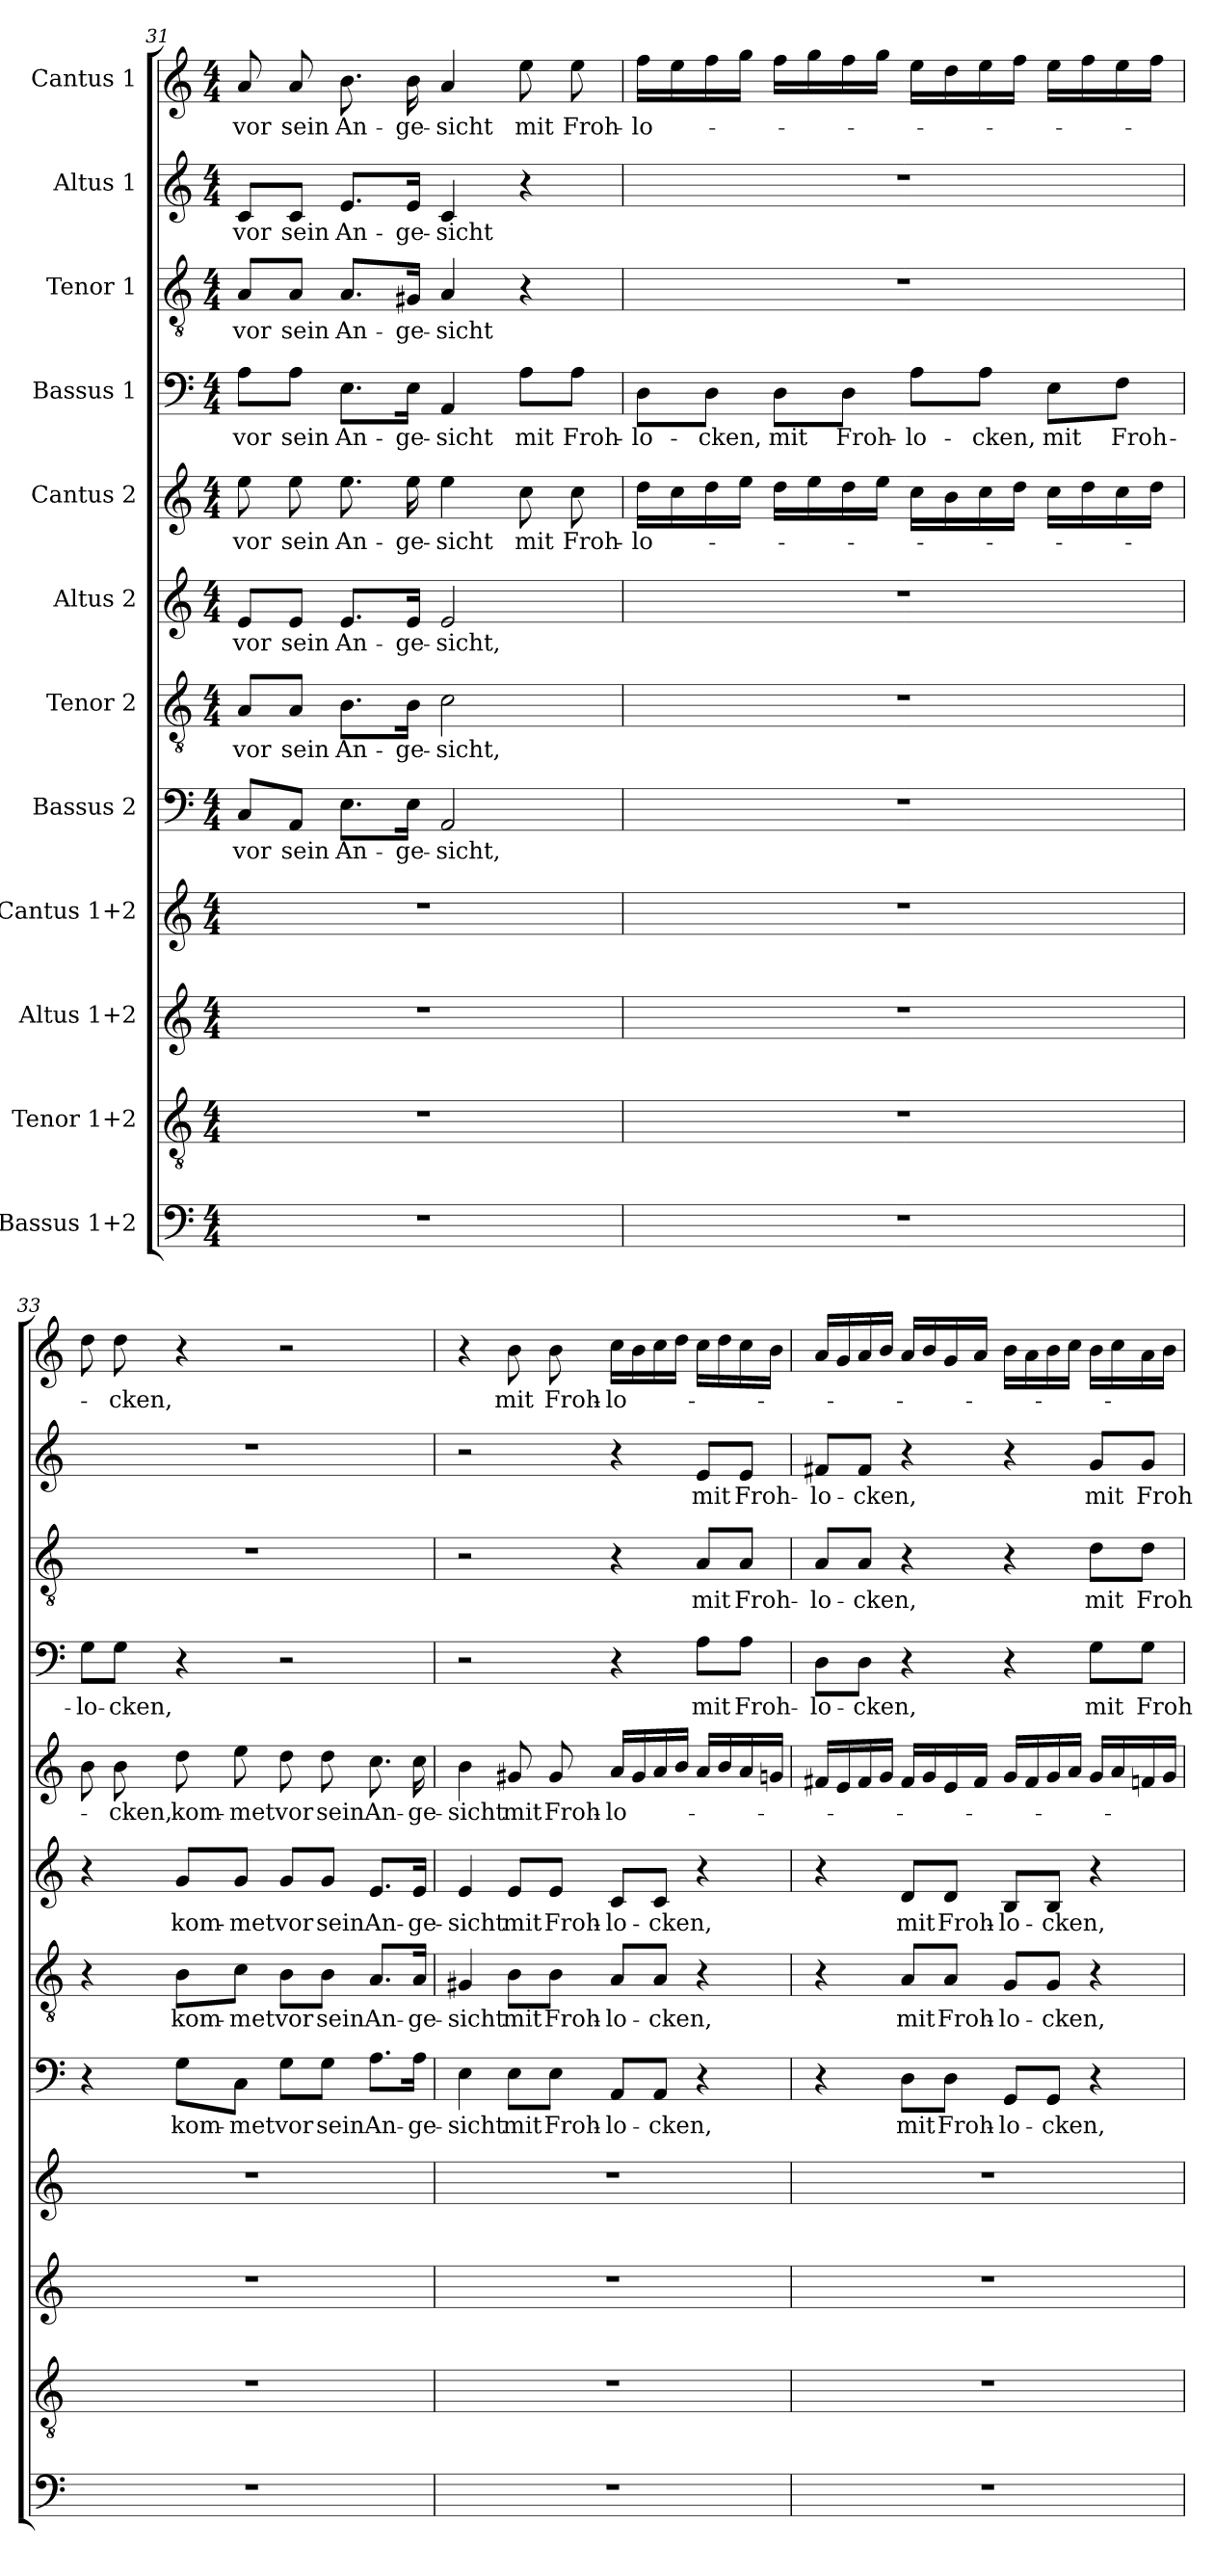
**kern	**kern	**kern	**kern	**kern	**text	**kern	**text	**kern	**text	**kern	**text	**kern	**text	**kern	**text	**kern	**text	**kern	**text
*part12	*part11	*part10	*part9	*part8	*part8	*part7	*part7	*part6	*part6	*part5	*part5	*part4	*part4	*part3	*part3	*part2	*part2	*part1	*part1
*staff12	*staff11	*staff10	*staff9	*staff8	*staff8	*staff7	*staff7	*staff6	*staff6	*staff5	*staff5	*staff4	*staff4	*staff3	*staff3	*staff2	*staff2	*staff1	*staff1
*I"Bassus 1+2	*I"Tenor 1+2	*I"Altus 1+2	*I"Cantus 1+2	*I"Bassus 2	*	*I"Tenor  2	*	*I"Altus 2	*	*I"Cantus 2	*	*I"Bassus 1	*	*I"Tenor  1	*	*I"Altus 1	*	*I"Cantus 1	*
*clefF4	*clefGv2	*clefG2	*clefG2	*clefF4	*	*clefGv2	*	*clefG2	*	*clefG2	*	*clefF4	*	*clefGv2	*	*clefG2	*	*clefG2	*
*k[]	*k[]	*k[]	*k[]	*k[]	*	*k[]	*	*k[]	*	*k[]	*	*k[]	*	*k[]	*	*k[]	*	*k[]	*
*M4/4	*M4/4	*M4/4	*M4/4	*M4/4	*	*M4/4	*	*M4/4	*	*M4/4	*	*M4/4	*	*M4/4	*	*M4/4	*	*M4/4	*
=31	=31	=31	=31	=31	=31	=31	=31	=31	=31	=31	=31	=31	=31	=31	=31	=31	=31	=31	=31
1r	1r	1r	1r	8C/L	vor	8A/L	vor	8e/L	vor	8ee\	vor	8A\L	vor	8A/L	vor	8c/L	vor	8a/	vor
.	.	.	.	8AA/J	sein	8A/J	sein	8e/J	sein	8ee\	sein	8A\J	sein	8A/J	sein	8c/J	sein	8a/	sein
.	.	.	.	8.E\L	An-	8.B\L	An-	8.e/L	An-	8.ee\	An-	8.E\L	An-	8.A/L	An-	8.e/L	An-	8.b\	An-
.	.	.	.	16E\Jk	-ge-	16B\Jk	-ge-	16e/Jk	ge-	16ee\	-ge-	16E\Jk	-ge-	16G#X/Jk	-ge-	16e/Jk	-ge-	16b\	-ge-
.	.	.	.	2AA/	-sicht,	2c\	-sicht,	2e/	sicht,	4ee\	-sicht	4AA/	-sicht	4A/	-sicht	4c/	-sicht	4a/	-sicht
.	.	.	.	.	.	.	.	.	.	8cc\	mit	8A\L	mit	4r	.	4r	.	8ee\	mit
.	.	.	.	.	.	.	.	.	.	8cc\	Froh-	8A\J	Froh-	.	.	.	.	8ee\	Froh-
!!LO:PB:g=z
=32	=32	=32	=32	=32	=32	=32	=32	=32	=32	=32	=32	=32	=32	=32	=32	=32	=32	=32	=32
1r	1r	1r	1r	1r	.	1r	.	1r	.	16dd\LL	-lo-	8D\L	-lo-	1r	.	1r	.	16ff\LL	-lo-
.	.	.	.	.	.	.	.	.	.	16cc\	.	.	.	.	.	.	.	16ee\	.
.	.	.	.	.	.	.	.	.	.	16dd\	.	8D\J	-cken,	.	.	.	.	16ff\	.
.	.	.	.	.	.	.	.	.	.	16ee\JJ	.	.	.	.	.	.	.	16gg\JJ	.
.	.	.	.	.	.	.	.	.	.	16dd\LL	.	8D\L	mit	.	.	.	.	16ff\LL	.
.	.	.	.	.	.	.	.	.	.	16ee\	.	.	.	.	.	.	.	16gg\	.
.	.	.	.	.	.	.	.	.	.	16dd\	.	8D\J	Froh-	.	.	.	.	16ff\	.
.	.	.	.	.	.	.	.	.	.	16ee\JJ	.	.	.	.	.	.	.	16gg\JJ	.
.	.	.	.	.	.	.	.	.	.	16cc\LL	.	8A\L	-lo-	.	.	.	.	16ee\LL	.
.	.	.	.	.	.	.	.	.	.	16b\	.	.	.	.	.	.	.	16dd\	.
.	.	.	.	.	.	.	.	.	.	16cc\	.	8A\J	-cken,	.	.	.	.	16ee\	.
.	.	.	.	.	.	.	.	.	.	16dd\JJ	.	.	.	.	.	.	.	16ff\JJ	.
.	.	.	.	.	.	.	.	.	.	16cc\LL	.	8E\L	mit	.	.	.	.	16ee\LL	.
.	.	.	.	.	.	.	.	.	.	16dd\	.	.	.	.	.	.	.	16ff\	.
.	.	.	.	.	.	.	.	.	.	16cc\	.	8F\J	Froh-	.	.	.	.	16ee\	.
.	.	.	.	.	.	.	.	.	.	16dd\JJ	.	.	.	.	.	.	.	16ff\JJ	.
=33	=33	=33	=33	=33	=33	=33	=33	=33	=33	=33	=33	=33	=33	=33	=33	=33	=33	=33	=33
1r	1r	1r	1r	4r	.	4r	.	4r	.	8b\	.	8G\L	-lo-	1r	.	1r	.	8dd\	.
.	.	.	.	.	.	.	.	.	.	8b\	-cken,	8G\J	-cken,	.	.	.	.	8dd\	-cken,
.	.	.	.	8G\L	kom-	8B\L	kom-	8g/L	kom-	8dd\	kom-	4r	.	.	.	.	.	4r	.
.	.	.	.	8C\J	-met	8c\J	-met	8g/J	met	8ee\	-met	.	.	.	.	.	.	.	.
.	.	.	.	8G\L	vor	8B\L	vor	8g/L	vor	8dd\	vor	2r	.	.	.	.	.	2r	.
.	.	.	.	8G\J	sein	8B\J	sein	8g/J	sein	8dd\	sein	.	.	.	.	.	.	.	.
.	.	.	.	8.A\L	An-	8.A/L	An-	8.e/L	An-	8.cc\	An-	.	.	.	.	.	.	.	.
.	.	.	.	16A\Jk	-ge-	16A/Jk	-ge-	16e/Jk	ge-	16cc\	-ge-	.	.	.	.	.	.	.	.
=34	=34	=34	=34	=34	=34	=34	=34	=34	=34	=34	=34	=34	=34	=34	=34	=34	=34	=34	=34
1r	1r	1r	1r	4E\	-sicht	4G#X/	-sicht	4e/	sicht	4b\	-sicht	2r	.	2r	.	2r	.	4r	.
.	.	.	.	8E\L	mit	8B\L	mit	8e/L	mit	8g#X/	mit	.	.	.	.	.	.	8b\	mit
.	.	.	.	8E\J	Froh-	8B\J	Froh-	8e/J	Froh-	8g#/	Froh-	.	.	.	.	.	.	8b\	Froh-
.	.	.	.	8AA/L	-lo-	8A/L	-lo-	8c/L	lo-	16a/LL	-lo-	4r	.	4r	.	4r	.	16cc\LL	-lo-
.	.	.	.	.	.	.	.	.	.	16g#/	.	.	.	.	.	.	.	16b\	.
.	.	.	.	8AA/J	-cken,	8A/J	-cken,	8c/J	cken,	16a/	.	.	.	.	.	.	.	16cc\	.
.	.	.	.	.	.	.	.	.	.	16b/JJ	.	.	.	.	.	.	.	16dd\JJ	.
.	.	.	.	4r	.	4r	.	4r	.	16a/LL	.	8A\L	mit	8A/L	mit	8e/L	mit	16cc\LL	.
.	.	.	.	.	.	.	.	.	.	16b/	.	.	.	.	.	.	.	16dd\	.
.	.	.	.	.	.	.	.	.	.	16a/	.	8A\J	Froh-	8A/J	Froh-	8e/J	Froh-	16cc\	.
.	.	.	.	.	.	.	.	.	.	16gn/JJ	.	.	.	.	.	.	.	16b\JJ	.
!!LO:LB:g=z
=35	=35	=35	=35	=35	=35	=35	=35	=35	=35	=35	=35	=35	=35	=35	=35	=35	=35	=35	=35
1r	1r	1r	1r	4r	.	4r	.	4r	.	16f#X/LL	.	8D\L	-lo-	8A/L	-lo-	8f#X/L	-lo-	16a/LL	.
.	.	.	.	.	.	.	.	.	.	16e/	.	.	.	.	.	.	.	16g/	.
.	.	.	.	.	.	.	.	.	.	16f#/	.	8D\J	-cken,	8A/J	-cken,	8f#/J	-cken,	16a/	.
.	.	.	.	.	.	.	.	.	.	16g/JJ	.	.	.	.	.	.	.	16b/JJ	.
.	.	.	.	8D\L	mit	8A/L	mit	8d/L	mit	16f#/LL	.	4r	.	4r	.	4r	.	16a/LL	.
.	.	.	.	.	.	.	.	.	.	16g/	.	.	.	.	.	.	.	16b/	.
.	.	.	.	8D\J	Froh-	8A/J	Froh-	8d/J	Froh-	16e/	.	.	.	.	.	.	.	16g/	.
.	.	.	.	.	.	.	.	.	.	16f#/JJ	.	.	.	.	.	.	.	16a/JJ	.
.	.	.	.	8GG/L	-lo-	8G/L	-lo-	8B/L	lo-	16g/LL	.	4r	.	4r	.	4r	.	16b\LL	.
.	.	.	.	.	.	.	.	.	.	16f#/	.	.	.	.	.	.	.	16a\	.
.	.	.	.	8GG/J	-cken,	8G/J	-cken,	8B/J	cken,	16g/	.	.	.	.	.	.	.	16b\	.
.	.	.	.	.	.	.	.	.	.	16a/JJ	.	.	.	.	.	.	.	16cc\JJ	.
.	.	.	.	4r	.	4r	.	4r	.	16g/LL	.	8G\L	mit	8d\L	mit	8g/L	mit	16b\LL	.
.	.	.	.	.	.	.	.	.	.	16a/	.	.	.	.	.	.	.	16cc\	.
.	.	.	.	.	.	.	.	.	.	16fn/	.	8G\J	Froh-	8d\J	Froh-	8g/J	Froh-	16a\	.
.	.	.	.	.	.	.	.	.	.	16g/JJ	.	.	.	.	.	.	.	16b\JJ	.
=	=	=	=	=	=	=	=	=	=	=	=	=	=	=	=	=	=	=	=
*-	*-	*-	*-	*-	*-	*-	*-	*-	*-	*-	*-	*-	*-	*-	*-	*-	*-	*-	*-
